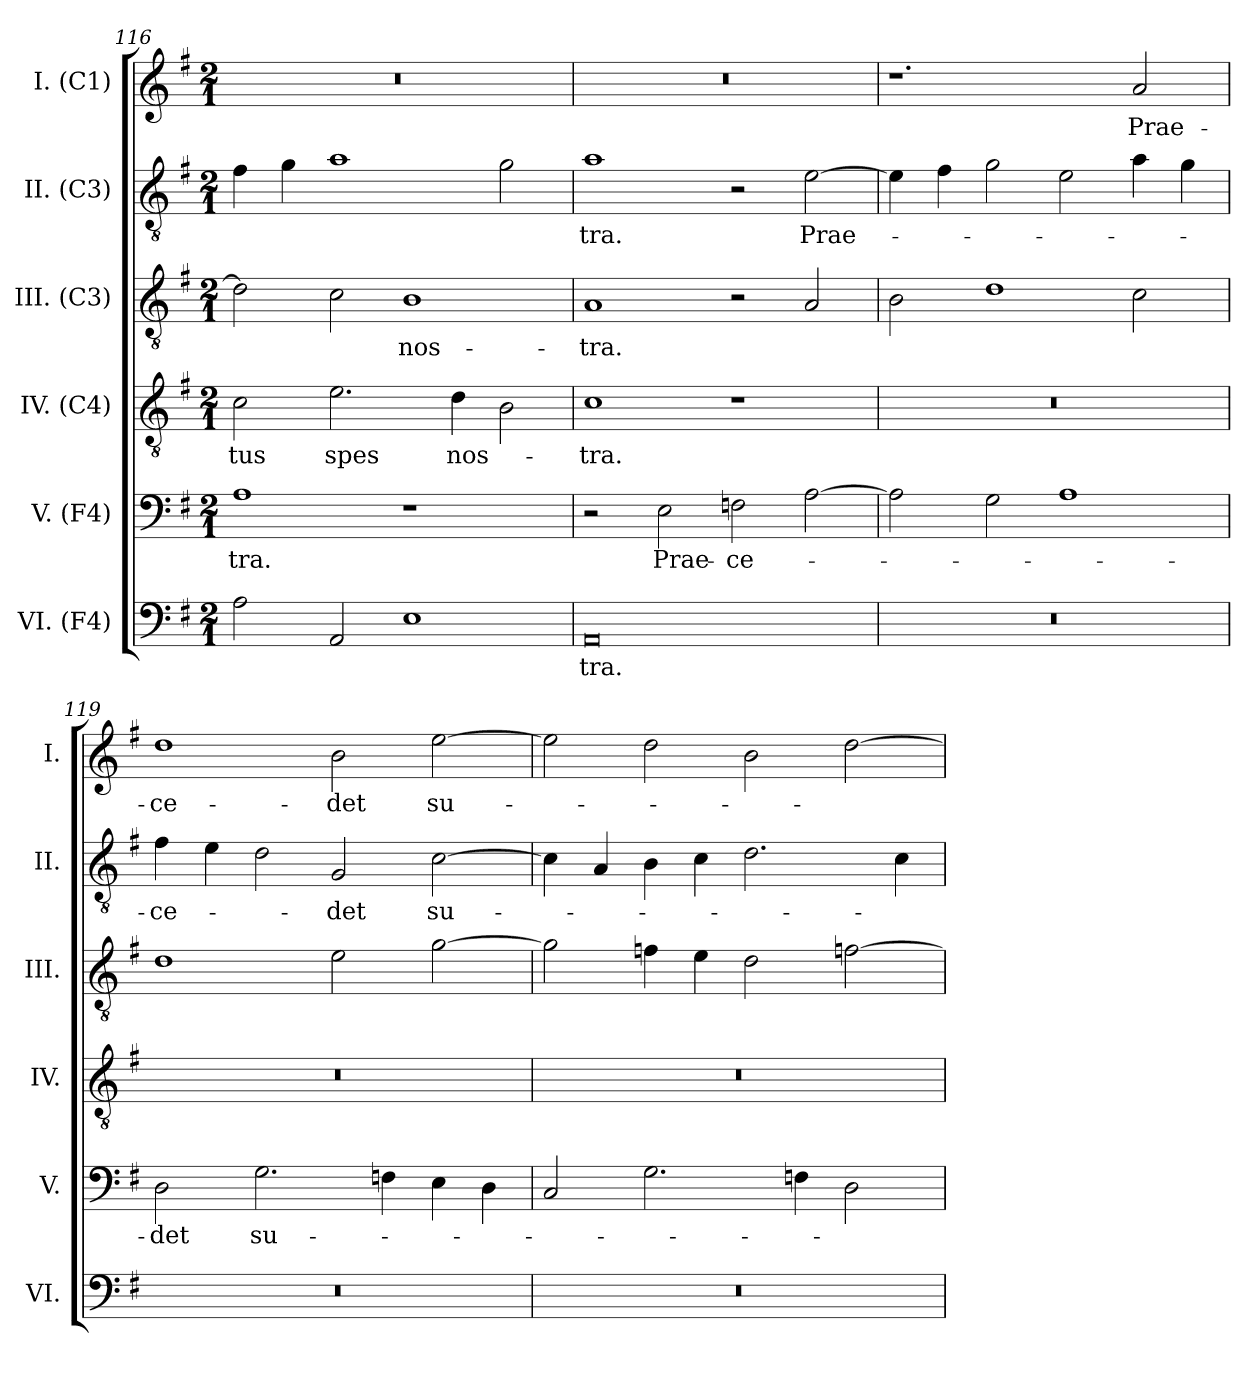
**kern	**text	**kern	**text	**kern	**text	**kern	**text	**kern	**text	**kern	**text
*part6	*part6	*part5	*part5	*part4	*part4	*part3	*part3	*part2	*part2	*part1	*part1
*staff6	*staff6	*staff5	*staff5	*staff4	*staff4	*staff3	*staff3	*staff2	*staff2	*staff1	*staff1
*I"VI. (F4)	*	*I"V. (F4)	*	*I"IV. (C4)	*	*I"III. (C3)	*	*I"II. (C3)	*	*I"I. (C1)	*
*I'VI.	*	*I'V.	*	*I'IV.	*	*I'III.	*	*I'II.	*	*I'I.	*
*clefF4	*	*clefF4	*	*clefGv2	*	*clefGv2	*	*clefGv2	*	*clefG2	*
*	*	*	*	*ITrd7c12	*	*ITrd7c12	*	*ITrd7c12	*	*	*
*k[f#]	*	*k[f#]	*	*k[f#]	*	*k[f#]	*	*k[f#]	*	*k[f#]	*
*G:	*	*G:	*	*G:	*	*G:	*	*G:	*	*G:	*
*M2/1	*	*M2/1	*	*M2/1	*	*M2/1	*	*M2/1	*	*M2/1	*
=116	=116	=116	=116	=116	=116	=116	=116	=116	=116	=116	=116
!	!	!	!LO:LY:b:color=#000000	!	!	!	!	!	!	!	!
!	!	!	!	!	!LO:LY:b:color=#000000	!	!	!	!	!LO:N:vis=1	!
2Ai\	.	1Ai	-tra.	2Ci\	-tus	2Di\]	.	4F#i\	.	0r	.
.	.	.	.	.	.	.	.	4Gi\	.	.	.
!	!	!	!	!	!LO:LY:b:color=#000000	!	!	!	!	!	!
2AAi/	.	.	.	2.Ei\	spes	2Ci\	.	1Ai	.	.	.
!	!	!	!	!	!	!	!LO:LY:b:color=#000000	!	!	!	!
1Ei	.	1r	.	.	.	1BBi	nos-	.	.	.	.
!	!	!	!	!	!LO:LY:b:color=#000000	!	!	!	!	!	!
.	.	.	.	4Di\	nos-	.	.	.	.	.	.
.	.	.	.	2BBi\	.	.	.	2Gi\	.	.	.
=117	=117	=117	=117	=117	=117	=117	=117	=117	=117	=117	=117
!	!LO:LY:b:color=#000000	!	!	!	!	!	!	!	!	!	!
!	!	!	!	!	!LO:LY:b:color=#000000	!	!	!	!	!	!
!	!	!	!	!	!	!	!LO:LY:b:color=#000000	!	!	!	!
!	!	!	!	!	!	!	!	!	!LO:LY:b:color=#000000	!LO:N:vis=1	!
0AAi	-tra.	2r	.	1Ci	-tra.	1AAi	-tra.	1Ai	-tra.	0r	.
!	!	!	!LO:LY:b:color=#000000	!	!	!	!	!	!	!	!
.	.	2Ei\	Prae-	.	.	.	.	.	.	.	.
!	!	!	!LO:LY:b:color=#000000	!	!	!	!	!	!	!	!
.	.	2Fni\	-ce-	1r	.	2r	.	2r	.	.	.
!	!	!	!	!	!	!	!	!	!LO:LY:b:color=#000000	!	!
.	.	[2Ai\	.	.	.	2AAi/	.	[2Ei\	Prae-	.	.
!!LO:LB:g=z
=118	=118	=118	=118	=118	=118	=118	=118	=118	=118	=118	=118
!LO:N:vis=1	!	!	!	!LO:N:vis=1	!	!	!	!	!	!	!
0r	.	2Ai\]	.	0r	.	2BBi\	.	4Ei\]	.	1.r	.
.	.	.	.	.	.	.	.	4F#i\	.	.	.
.	.	2Gi\	.	.	.	1Di	.	2Gi\	.	.	.
.	.	1Ai	.	.	.	.	.	2Ei\	.	.	.
!	!	!	!	!	!	!	!	!	!	!	!LO:LY:b:color=#000000
.	.	.	.	.	.	2Ci\	.	4Ai\	.	2ai/	Prae-
.	.	.	.	.	.	.	.	4Gi\	.	.	.
=119	=119	=119	=119	=119	=119	=119	=119	=119	=119	=119	=119
!LO:N:vis=1	!	!	!	!	!	!	!	!	!	!	!
!	!	!	!LO:LY:b:color=#000000	!LO:N:vis=1	!	!	!	!	!	!	!
!	!	!	!	!	!	!	!	!	!LO:LY:b:color=#000000	!	!
!	!	!	!	!	!	!	!	!	!	!	!LO:LY:b:color=#000000
0r	.	2Di\	-det	0r	.	1Di	.	4F#i\	-ce-	1ddi	-ce-
.	.	.	.	.	.	.	.	4Ei\	.	.	.
!	!	!	!LO:LY:b:color=#000000	!	!	!	!	!	!	!	!
.	.	2.Gi\	su-	.	.	.	.	2Di\	.	.	.
!	!	!	!	!	!	!	!	!	!LO:LY:b:color=#000000	!	!
!	!	!	!	!	!	!	!	!	!	!	!LO:LY:b:color=#000000
.	.	.	.	.	.	2Ei\	.	2GGi/	-det	2bi\	-det
.	.	4Fni\	.	.	.	.	.	.	.	.	.
!	!	!	!	!	!	!	!	!	!LO:LY:b:color=#000000	!	!
!	!	!	!	!	!	!	!	!	!	!	!LO:LY:b:color=#000000
.	.	4Ei\	.	.	.	[2Gi\	.	[2Ci\	su-	[2eei\	su-
.	.	4Di\	.	.	.	.	.	.	.	.	.
=120	=120	=120	=120	=120	=120	=120	=120	=120	=120	=120	=120
!LO:N:vis=1	!	!	!	!LO:N:vis=1	!	!	!	!	!	!	!
0r	.	2Ci/	.	0r	.	2Gi\]	.	4Ci\]	.	2eei\]	.
.	.	.	.	.	.	.	.	4AAi/	.	.	.
.	.	2.Gi\	.	.	.	4Fni\	.	4BBi\	.	2ddi\	.
.	.	.	.	.	.	4Ei\	.	4Ci\	.	.	.
.	.	.	.	.	.	2Di\	.	2.Di\	.	2bi\	.
.	.	4Fni\	.	.	.	.	.	.	.	.	.
.	.	2Di\	.	.	.	[2Fni\	.	.	.	[2ddi\	.
.	.	.	.	.	.	.	.	4Ci\	.	.	.
=	=	=	=	=	=	=	=	=	=	=	=
*-	*-	*-	*-	*-	*-	*-	*-	*-	*-	*-	*-
